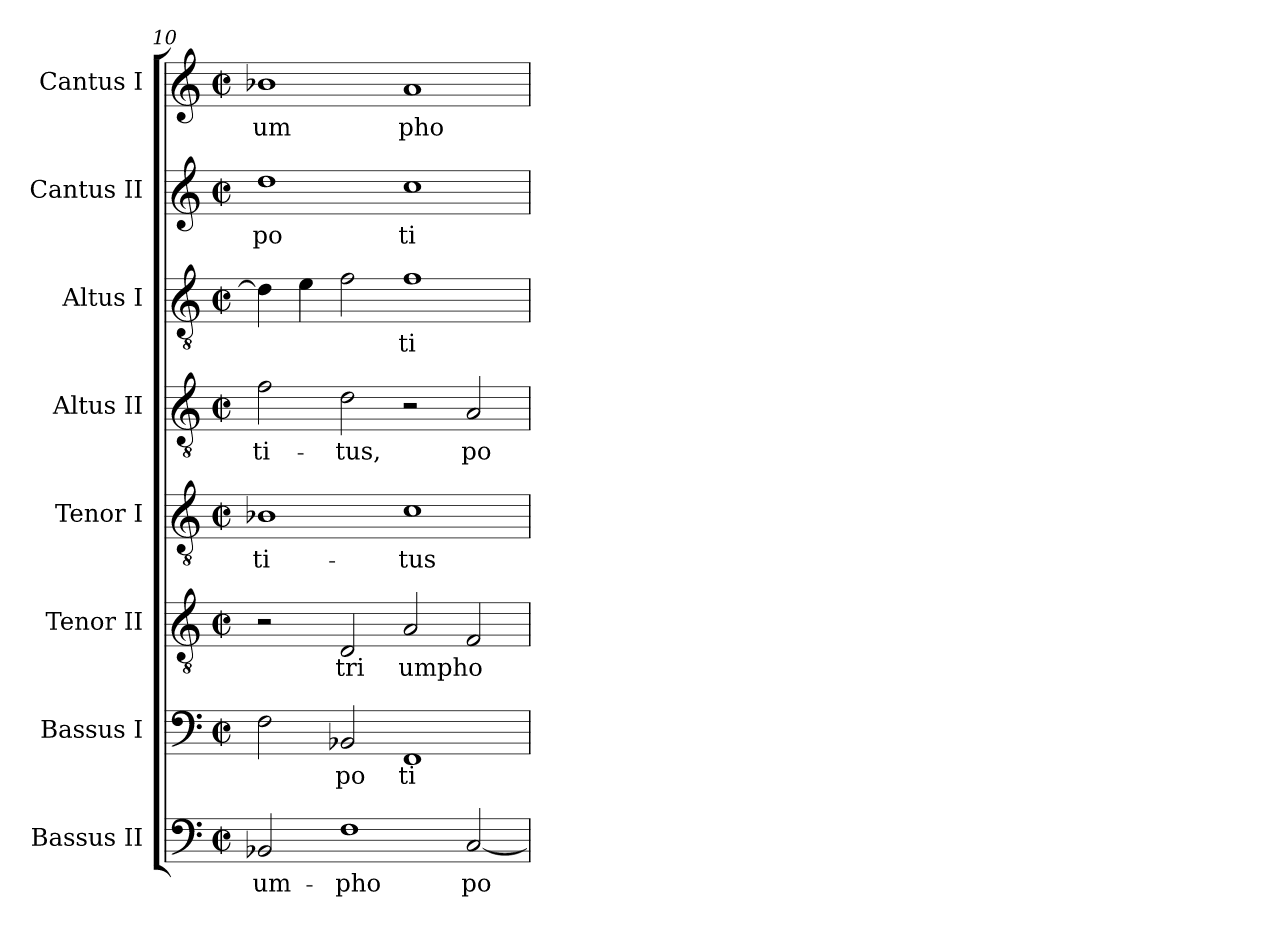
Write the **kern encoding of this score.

**kern	**text	**kern	**text	**kern	**text	**kern	**text	**kern	**text	**kern	**text	**kern	**text	**kern	**text
*part8	*part8	*part7	*part7	*part6	*part6	*part5	*part5	*part4	*part4	*part3	*part3	*part2	*part2	*part1	*part1
*staff8	*staff8	*staff7	*staff7	*staff6	*staff6	*staff5	*staff5	*staff4	*staff4	*staff3	*staff3	*staff2	*staff2	*staff1	*staff1
*I"Bassus II	*	*I"Bassus I	*	*I"Tenor II	*	*I"Tenor I	*	*I"Altus II	*	*I"Altus I	*	*I"Cantus II	*	*I"Cantus I	*
*clefF4	*	*clefF4	*	*clefGv2	*	*clefGv2	*	*clefGv2	*	*clefGv2	*	*clefG2	*	*clefG2	*
*M2/2	*	*M2/2	*	*M2/2	*	*M2/2	*	*M2/2	*	*M2/2	*	*M2/2	*	*M2/2	*
*met(c|)	*	*met(c|)	*	*met(c|)	*	*met(c|)	*	*met(c|)	*	*met(c|)	*	*met(c|)	*	*met(c|)	*
=10	=10	=10	=10	=10	=10	=10	=10	=10	=10	=10	=10	=10	=10	=10	=10
!	!LO:LY:b:cj	!	!	!	!	!	!LO:LY:b:cj	!	!LO:LY:b:cj	!	!	!	!LO:LY:b:cj	!	!LO:LY:b:cj
2BB-X/	-um-	2F\	.	2r	.	1B-X	-ti-	2f\	-ti-	4d\]	.	1dd	po	1b-X	um
.	.	.	.	.	.	.	.	.	.	4e\	.	.	.	.	.
!	!LO:LY:b:cj	!	!LO:LY:b:cj	!	!LO:LY:b:cj	!	!	!	!LO:LY:b:cj	!	!	!	!	!	!
1F	-pho	2BB-X/	po	2D/	tri	.	.	2d\	-tus,	2f\	.	.	.	.	.
!	!	!	!LO:LY:b:cj	!	!LO:LY:b	!	!LO:LY:b:cj	!	!	!	!LO:LY:b:cj	!	!LO:LY:b:cj	!	!LO:LY:b:cj
.	.	1FF	ti	2A/	umpho	1c	-tus	2r	.	1f	-ti-	1cc	ti	1a	pho
!	!LO:LY:b:cj	!	!	!	!	!	!	!	!LO:LY:b:cj	!	!	!	!	!	!
[<2C/	po-	.	.	2F/	.	.	.	2A/	po-	.	.	.	.	.	.
=	=	=	=	=	=	=	=	=	=	=	=	=	=	=	=
*-	*-	*-	*-	*-	*-	*-	*-	*-	*-	*-	*-	*-	*-	*-	*-
